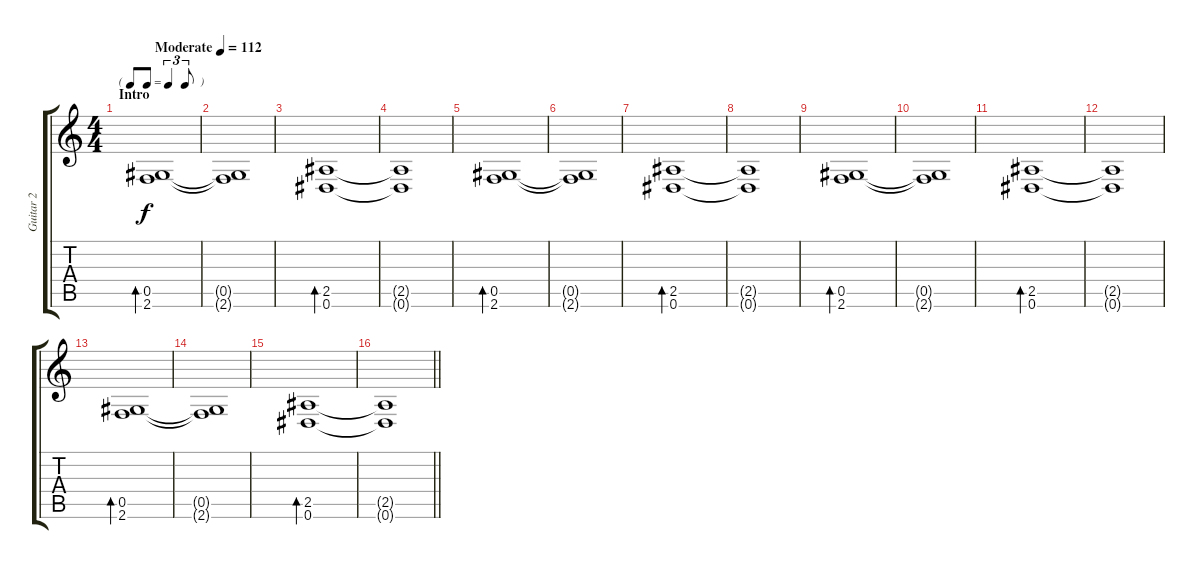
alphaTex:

\track ("Guitar 2" "Guitar 2") {instrument electricguitarclean}
\staff {score tabs}
\tuning (Eb4 Bb3 Gb3 Db3 Ab2 Eb2) {hide}
\ts (4 4)
\tf triplet8th
\section ("" "Intro")
\tempo (112 "Moderate")
\clef g2
\ks c
(0.5 2.6).1{bd 240 dy f instrument electricguitarclean} |
(0.5{t} 2.6{t}).1 |
(2.5 0.6).1{bd 240} |
(2.5{t} 0.6{t}).1 |
(0.5 2.6).1{bd 240} |
(0.5{t} 2.6{t}).1 |
(2.5 0.6).1{bd 240} |
(2.5{t} 0.6{t}).1 |
(0.5 2.6).1{bd 240} |
(0.5{t} 2.6{t}).1 |
(2.5 0.6).1{bd 240} |
(2.5{t} 0.6{t}).1 |
(0.5 2.6).1{bd 240} |
(0.5{t} 2.6{t}).1 |
(2.5 0.6).1{bd 240} |
\barLineRight lightlight
(2.5{t} 0.6{t}).1
